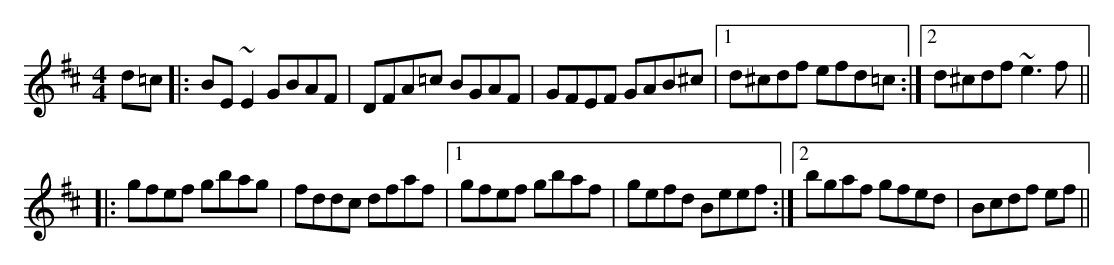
X:1
M:4/4
K:Edor
d=c|:BE~E2 GBAF|DFA=c BGAF|GFEF GAB^c|1 d^cdf efd=c:|2 d^cdf ~e3f||
|:gfef gbag|fddc dfaf|1 gfef gbaf|gefd Beef:|2 bgaf gfed|Bcdf ef||
